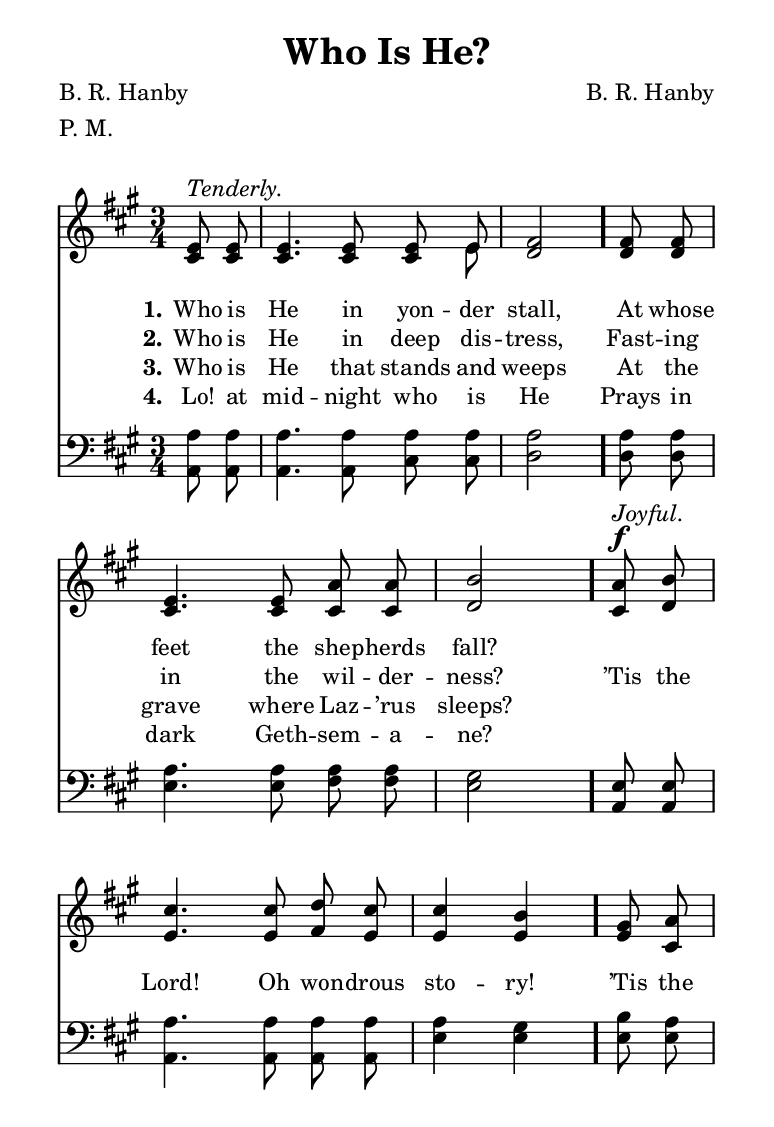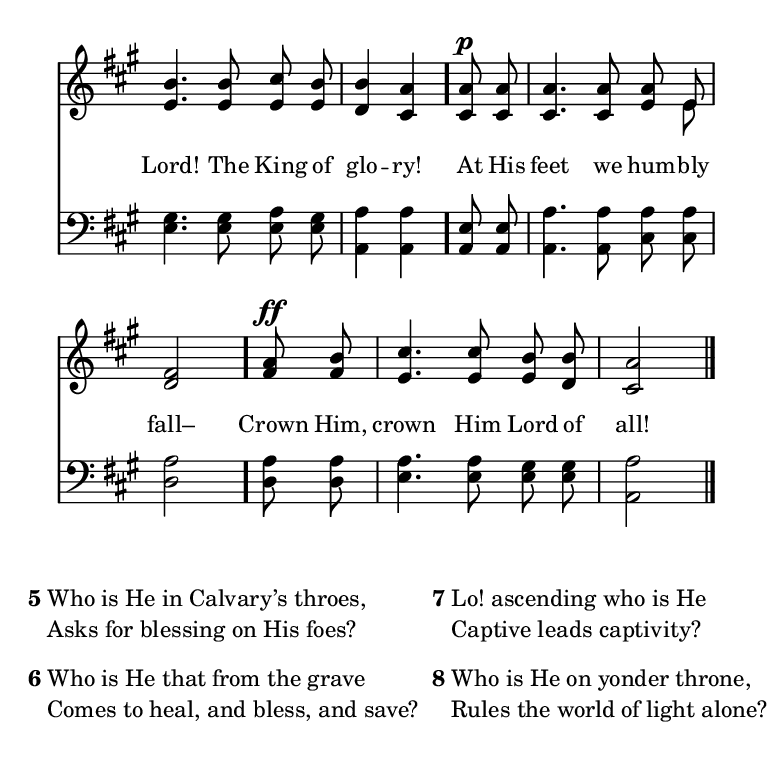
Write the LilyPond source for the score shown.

\include "common/global.ily"
\paper {
  \include "common/paper.ily"
  ragged-bottom = ##t
}

\header{
  hymnnumber = "289"
  title = "Who Is He?"
  tunename = ""
  meter = "P. M."
  poet = "B. R. Hanby"
  composer = "B. R. Hanby"
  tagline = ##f
}

global = {
  \include "common/overrides.ily"
  \override Staff.TimeSignature.style = #'numbered
  \time 3/4
  \override Score.MetronomeMark.transparent = ##t % hide all fermata changes too
  \tempo 4=80
  \key a \major
  \partial 4
  \autoBeamOff
}

notesSoprano = {
\global
\relative c' {

  e8^\markup\italic Tenderly. e | e4. e8 e8 e8 | fis2
  fis8 fis | e4. e8 a a | b2

  a8^\f^\markup \italic Joyful. b | cis4. cis8 d cis | cis4 b
  gis8 a | b4. b8 cis b | b4 a
  a8^\p a | a4. a8 a e | fis2
  a8^\ff b | cis4. cis8 b b | a2

  \bar "|."

}
}

notesAlto = {
\global
\relative e' {

  cis8 cis | cis4. cis8 cis e | d2
  d8 d | cis4. cis8 cis cis | d2

  cis8 d | e4. e8 fis e | e4 e
  e8 cis | e4. e8 e e | d4 cis
  cis8 cis | cis4. cis8 e e | d2
  fis8 fis | e4. e8 e d | cis2

}
}

notesTenor = {
\global
\relative a {

  a8 a | a4. a8 a a | a2
  a8 a | a4. a8 a a | gis2

  e8 e | a4. a8 a a | a4 gis
  b8 a | gis4. gis8 a gis | a4 a
  e8 e | a4. a8 a a | a2
  a8 a | a4. a8 gis gis | a2

}
}

notesBass = {
\global
\relative f, {

  a8 a | a4. a8 cis cis | d2
  d8 d | e4. e8 fis fis | e2
  a,8 a | a4. a8 a a | e'4 e
  e8 e | e4. e8 e e | a,4 a
  a8 a | a4. a8 cis cis | d2
  d8 d | e4. e8 e e | a,2

}
}

Refrain = \lyricmode {

’Tis the Lord! Oh won -- drous sto -- ry! \bar "."
’Tis the Lord! The King of glo -- ry! \bar "."
At His feet we hum -- bly fall– \bar "."
Crown Him, crown Him Lord of all! \bar "."

}

wordsA = \lyricmode {
\set stanza = "1."

Who is He in yon -- der stall, \bar "."
At whose feet the shep -- herds fall? \bar "."

}

wordsB = \lyricmode {
\set stanza = "2."

Who is He in deep dis -- tress,
Fast -- ing in the wil -- der -- ness?

\Refrain

}

wordsC = \lyricmode {
\set stanza = "3."

Who is He that stands and weeps
At the grave where Laz -- ’rus sleeps?

}

wordsD = \lyricmode {
\set stanza = "4."

Lo! at mid -- night who is He
Prays in dark Geth -- sem -- a -- ne?

}

wordsE = \markuplist {

\line { Who is He in Calvary’s throes, }
\line { Asks for blessing on His foes? }

}

wordsF = \markuplist {

\line { Who is He that from the grave }
\line { Comes to heal, and bless, and save? }

}

wordsG = \markuplist {

\line { Lo! ascending who is He }
\line { Captive leads captivity? }

}

wordsH = \markuplist {

\line { Who is He on yonder throne, }
\line { Rules the world of light alone? }

}

\score {
  \context ChoirStaff <<
    \context Staff = upper <<
      \set Staff.autoBeaming = ##f
      \set ChoirStaff.systemStartDelimiter = #'SystemStartBar
      \set ChoirStaff.printPartCombineTexts = ##f
      \partcombine #'(2 . 9) \notesSoprano \notesAlto
      \context NullVoice = sopranos { \voiceOne << \notesSoprano >> }
      \context NullVoice = altos { \voiceTwo << \notesAlto >> }
      \context Lyrics = one   \lyricsto sopranos \wordsA
      \context Lyrics = two   \lyricsto sopranos \wordsB
      \context Lyrics = three \lyricsto sopranos \wordsC
      \context Lyrics = four  \lyricsto sopranos \wordsD
    >>
    \context Staff = men <<
      \set Staff.autoBeaming = ##f
      \clef bass
      \set ChoirStaff.printPartCombineTexts = ##f
      \partcombine #'(2 . 9) \notesTenor \notesBass
      \context NullVoice = tenors { \voiceOne << \notesTenor >> }
      \context NullVoice = basses { \voiceTwo << \notesBass >> }
    >>
  >>
  \layout {
    \include "common/layout.ily"
  }
  \midi{
    \include "common/midi.ily"
  }
}

\noPageBreak

\markup { \fill-line {
  \hspace #0.1
  \column {
  \line{ \bold 5 \column { \wordsE } } \combine \null \vspace #0.4
  \line{ \bold 6 \column { \wordsF } }
  }
  \hspace #0.1
  \column {
  \line{ \bold 7 \column { \wordsG } } \combine \null \vspace #0.4
  \line{ \bold 8 \column { \wordsH } }
  }
  \hspace #0.1
} }

\version "2.19.49"  % necessary for upgrading to future LilyPond versions.

% vi:set et ts=2 sw=2 ai nocindent syntax=lilypond:
